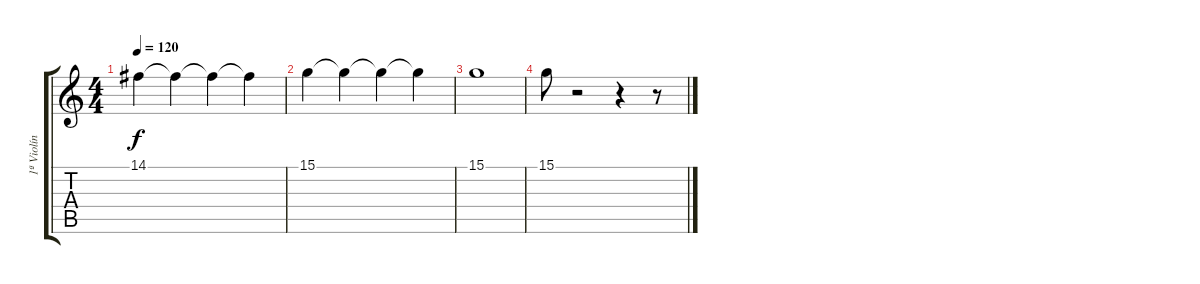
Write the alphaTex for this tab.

\track ("1ª Violín" "1ª Violín") {instrument violin}
\staff {score tabs}
\tuning (E4 B3 G3 D3 A2 E2) {hide}
\ts (4 4)
\tempo 120
\clef g2
\ks c
14.1.4{dy f} 14.1{t}.4 14.1{t}.4 14.1{t}.4 |
15.1.4 15.1{t}.4 15.1{t}.4 15.1{t}.4 |
15.1.1 |
15.1.8 r.2 r.4 r.8
